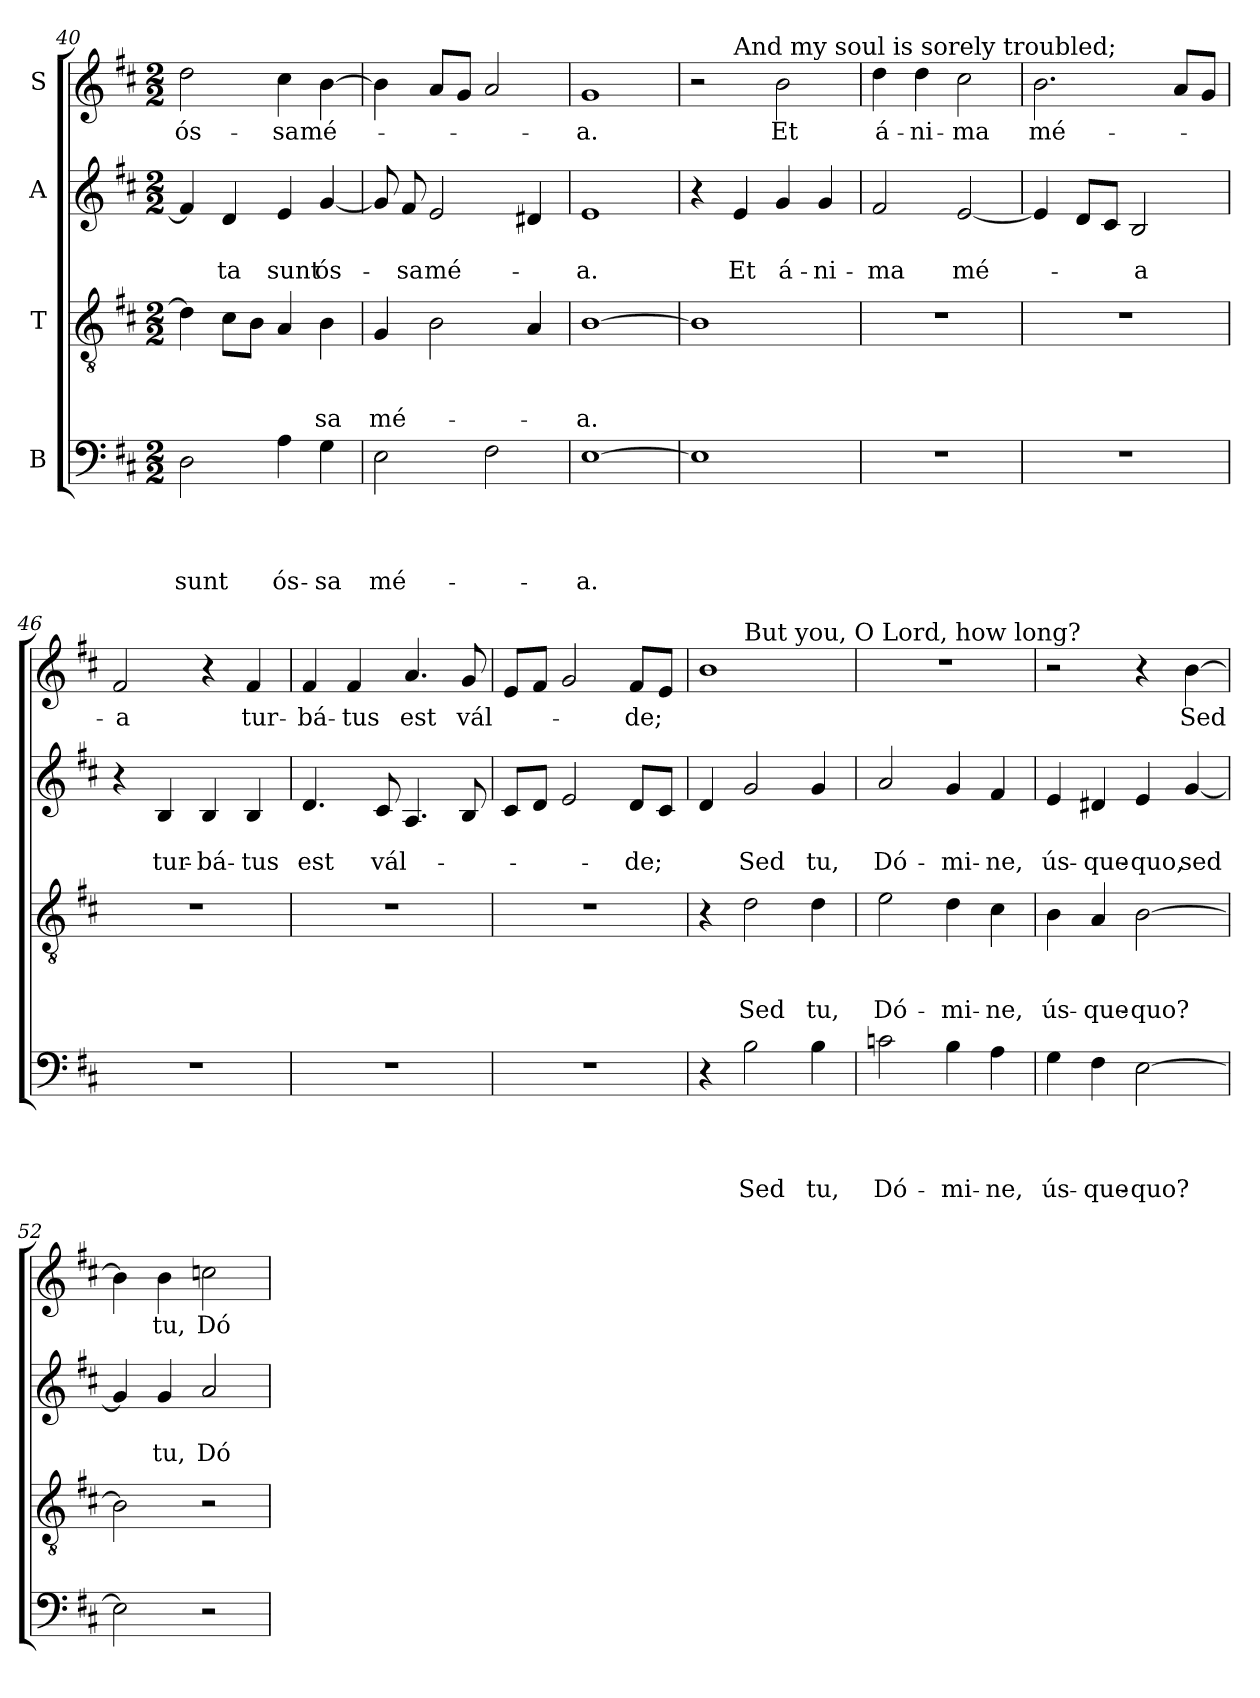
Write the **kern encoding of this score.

**kern	**text	**text	**text	**text	**kern	**text	**text	**text	**kern	**text	**text	**kern	**text
*part4	*part4	*part4	*part4	*part4	*part3	*part3	*part3	*part3	*part2	*part2	*part2	*part1	*part1
*staff4	*staff4	*staff4	*staff4	*staff4	*staff3	*staff3	*staff3	*staff3	*staff2	*staff2	*staff2	*staff1	*staff1
*I"B	*	*	*	*	*I"T	*	*	*	*I"A	*	*	*I"S	*
*clefF4	*	*	*	*	*clefGv2	*	*	*	*clefG2	*	*	*clefG2	*
*k[f#c#]	*	*	*	*	*k[f#c#]	*	*	*	*k[f#c#]	*	*	*k[f#c#]	*
*D:	*	*	*	*	*D:	*	*	*	*D:	*	*	*D:	*
*M2/2	*	*	*	*	*M2/2	*	*	*	*M2/2	*	*	*M2/2	*
=40	=40	=40	=40	=40	=40	=40	=40	=40	=40	=40	=40	=40	=40
!	!	!	!	!LO:LY:b	!	!	!	!	!	!	!	!	!LO:LY:b
2D\	.	.	.	sunt	4d\]	.	.	.	4f#/]	.	.	2dd\	ós-
!	!	!	!	!	!	!	!	!	!	!	!LO:LY:b	!	!
.	.	.	.	.	8c#\L	.	.	.	4d/	.	-ta	.	.
.	.	.	.	.	8B\J	.	.	.	.	.	.	.	.
!	!	!	!	!LO:LY:b	!	!	!	!	!	!	!LO:LY:b	!	!LO:LY:b
4A\	.	.	.	ós-	4A/	.	.	.	4e/	.	sunt	4cc#\	-sa
!	!	!	!	!LO:LY:b	!	!	!	!LO:LY:b	!	!	!LO:LY:b	!	!LO:LY:b
4G\	.	.	.	-sa	4B\	.	.	-sa	[4g/	.	ós-	[4b\	mé-
=41	=41	=41	=41	=41	=41	=41	=41	=41	=41	=41	=41	=41	=41
!	!	!	!	!LO:LY:b	!	!	!	!LO:LY:b	!	!	!	!	!
2E\	.	.	.	mé-	4G/	.	.	mé-	8g/]	.	.	4b\]	.
!	!	!	!	!	!	!	!	!	!	!	!LO:LY:b	!	!
.	.	.	.	.	.	.	.	.	8f#/	.	-sa	.	.
!	!	!	!	!	!	!	!	!	!	!	!LO:LY:b	!	!
.	.	.	.	.	2B\	.	.	.	2e/	.	mé-	8a/L	.
.	.	.	.	.	.	.	.	.	.	.	.	8g/J	.
2F#\	.	.	.	.	.	.	.	.	.	.	.	2a/	.
.	.	.	.	.	4A/	.	.	.	4d#i/	.	.	.	.
=42	=42	=42	=42	=42	=42	=42	=42	=42	=42	=42	=42	=42	=42
!	!	!	!	!LO:LY:b	!	!	!	!LO:LY:b	!	!	!LO:LY:b	!	!LO:LY:b
[1E	.	.	.	-a.	[1B	.	.	-a.	1e	.	-a.	1g	-a.
=43	=43	=43	=43	=43	=43	=43	=43	=43	=43	=43	=43	=43	=43
*	*	*	*	*	*	*	*	*	*	*	*	*^	*
1E]	.	.	.	.	1B]	.	.	.	4r	.	.	2r	4ryy	.
!	!	!	!	!	!	!	!	!	!	!	!	!	!LO:TX:a:t=And my soul is sorely troubled;	!
!	!	!	!	!	!	!	!	!	!	!	!LO:LY:b	!	!	!
.	.	.	.	.	.	.	.	.	4e/	.	Et	.	2.ryy	.
!	!	!	!	!	!	!	!	!	!	!	!LO:LY:b	!	!	!LO:LY:b
.	.	.	.	.	.	.	.	.	4g/	.	á-	2b\	.	Et
!	!	!	!	!	!	!	!	!	!	!	!LO:LY:b	!	!	!
.	.	.	.	.	.	.	.	.	4g/	.	-ni-	.	.	.
!!LO:LB:g=z
=44	=44	=44	=44	=44	=44	=44	=44	=44	=44	=44	=44	=44	=44	=44
!	!	!	!	!	!	!	!	!	!	!	!LO:LY:b	!	!	!LO:LY:b
*	*	*	*	*	*	*	*	*	*	*	*	*v	*v	*
1r	.	.	.	.	1r	.	.	.	2f#/	.	-ma	4dd\	á-
!	!	!	!	!	!	!	!	!	!	!	!	!	!LO:LY:b
.	.	.	.	.	.	.	.	.	.	.	.	4dd\	-ni-
!	!	!	!	!	!	!	!	!	!	!	!LO:LY:b	!	!LO:LY:b
.	.	.	.	.	.	.	.	.	[2e/	.	mé-	2cc#\	-ma
=45	=45	=45	=45	=45	=45	=45	=45	=45	=45	=45	=45	=45	=45
!	!	!	!	!	!	!	!	!	!	!	!	!	!LO:LY:b
1r	.	.	.	.	1r	.	.	.	4e/]	.	.	2.b\	mé-
.	.	.	.	.	.	.	.	.	8d/L	.	.	.	.
.	.	.	.	.	.	.	.	.	8c#/J	.	.	.	.
!	!	!	!	!	!	!	!	!	!	!	!LO:LY:b	!	!
.	.	.	.	.	.	.	.	.	2B/	.	-a	.	.
.	.	.	.	.	.	.	.	.	.	.	.	8a/L	.
.	.	.	.	.	.	.	.	.	.	.	.	8g/J	.
=46	=46	=46	=46	=46	=46	=46	=46	=46	=46	=46	=46	=46	=46
!	!	!	!	!	!	!	!	!	!	!	!	!	!LO:LY:b
1r	.	.	.	.	1r	.	.	.	4r	.	.	2f#/	-a
!	!	!	!	!	!	!	!	!	!	!	!LO:LY:b	!	!
.	.	.	.	.	.	.	.	.	4B/	.	tur-	.	.
!	!	!	!	!	!	!	!	!	!	!	!LO:LY:b	!	!
.	.	.	.	.	.	.	.	.	4B/	.	-bá-	4r	.
!	!	!	!	!	!	!	!	!	!	!	!LO:LY:b	!	!LO:LY:b
.	.	.	.	.	.	.	.	.	4B/	.	-tus	4f#/	tur-
=47	=47	=47	=47	=47	=47	=47	=47	=47	=47	=47	=47	=47	=47
!	!	!	!	!	!	!	!	!	!	!	!LO:LY:b	!	!LO:LY:b
1r	.	.	.	.	1r	.	.	.	4.d/	.	est	4f#/	-bá-
!	!	!	!	!	!	!	!	!	!	!	!	!	!LO:LY:b
.	.	.	.	.	.	.	.	.	.	.	.	4f#/	-tus
!	!	!	!	!	!	!	!	!	!	!	!LO:LY:b	!	!
.	.	.	.	.	.	.	.	.	8c#/	.	vál-	.	.
!	!	!	!	!	!	!	!	!	!	!	!	!	!LO:LY:b
.	.	.	.	.	.	.	.	.	4.A/	.	.	4.a/	est
!	!	!	!	!	!	!	!	!	!	!	!	!	!LO:LY:b
.	.	.	.	.	.	.	.	.	8B/	.	.	8g/	vál-
=48	=48	=48	=48	=48	=48	=48	=48	=48	=48	=48	=48	=48	=48
1r	.	.	.	.	1r	.	.	.	8c#/L	.	.	8e/L	.
.	.	.	.	.	.	.	.	.	8d/J	.	.	8f#/J	.
.	.	.	.	.	.	.	.	.	2e/	.	.	2g/	.
!	!	!	!	!	!	!	!	!	!	!	!LO:LY:b	!	!LO:LY:b
.	.	.	.	.	.	.	.	.	8d/L	.	-de;	8f#/L	-de;
.	.	.	.	.	.	.	.	.	8c#/J	.	.	8e/J	.
=49	=49	=49	=49	=49	=49	=49	=49	=49	=49	=49	=49	=49	=49
*	*	*	*	*	*	*	*	*	*	*	*	*^	*
4r	.	.	.	.	4r	.	.	.	4d/	.	.	1b	4ryy	.
!	!	!	!	!	!	!	!	!	!	!	!	!	!LO:TX:a:t=But you, O Lord, how long?	!
!	!	!	!	!LO:LY:b	!	!	!	!LO:LY:b	!	!	!LO:LY:b	!	!	!
2B\	.	.	.	Sed	2d\	.	.	Sed	2g/	.	Sed	.	2.ryy	.
!	!	!	!	!LO:LY:b	!	!	!	!LO:LY:b	!	!	!LO:LY:b	!	!	!
4B\	.	.	.	tu,	4d\	.	.	tu,	4g/	.	tu,	.	.	.
!!LO:PB:g=z
=50	=50	=50	=50	=50	=50	=50	=50	=50	=50	=50	=50	=50	=50	=50
!	!	!	!	!LO:LY:b	!	!	!	!LO:LY:b	!	!	!LO:LY:b	!	!	!
*	*	*	*	*	*	*	*	*	*	*	*	*v	*v	*
2cni\	.	.	.	Dó-	2e\	.	.	Dó-	2a/	.	Dó-	1r	.
!	!	!	!	!LO:LY:b	!	!	!	!LO:LY:b	!	!	!LO:LY:b	!	!
4B\	.	.	.	-mi-	4d\	.	.	-mi-	4g/	.	-mi-	.	.
!	!	!	!	!LO:LY:b	!	!	!	!LO:LY:b	!	!	!LO:LY:b	!	!
4A\	.	.	.	-ne,	4c#\	.	.	-ne,	4f#/	.	-ne,	.	.
=51	=51	=51	=51	=51	=51	=51	=51	=51	=51	=51	=51	=51	=51
!	!	!	!	!LO:LY:b	!	!	!	!LO:LY:b	!	!	!LO:LY:b	!	!
4G\	.	.	.	ús-	4B\	.	.	ús-	4e/	.	ús-	2r	.
!	!	!	!	!LO:LY:b	!	!	!	!LO:LY:b	!	!	!LO:LY:b	!	!
4F#\	.	.	.	-que-	4A/	.	.	-que-	4d#i/	.	-que-	.	.
!	!	!	!	!LO:LY:b	!	!	!	!LO:LY:b	!	!	!LO:LY:b	!	!
[2E\	.	.	.	-quo?	[2B\	.	.	-quo?	4e/	.	-quo,	4r	.
!	!	!	!	!	!	!	!	!	!	!	!LO:LY:b	!	!LO:LY:b
.	.	.	.	.	.	.	.	.	[4g/	.	sed	[4b\	Sed
=52	=52	=52	=52	=52	=52	=52	=52	=52	=52	=52	=52	=52	=52
2E\]	.	.	.	.	2B\]	.	.	.	4g/]	.	.	4b\]	.
!	!	!	!	!	!	!	!	!	!	!	!LO:LY:b	!	!LO:LY:b
.	.	.	.	.	.	.	.	.	4g/	.	tu,	4b\	tu,
!	!	!	!	!	!	!	!	!	!	!	!LO:LY:b	!	!LO:LY:b
2r	.	.	.	.	2r	.	.	.	2a/	.	Dó-	2ccni\	Dó-
=	=	=	=	=	=	=	=	=	=	=	=	=	=
*-	*-	*-	*-	*-	*-	*-	*-	*-	*-	*-	*-	*-	*-
